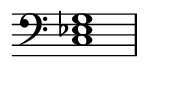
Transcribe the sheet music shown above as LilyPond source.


\version "2.24.0"

\paper {
  #(set-paper-size "custom")
  paper-width = 30\mm
  paper-height = 20\mm
  indent = 0\mm
  top-margin = 0\mm
  bottom-margin = 0\mm
  left-margin = 2\mm
  right-margin = 2\mm
}

\layout {
  \context {
    \Score
    \omit BarNumber
  }
}

\header {
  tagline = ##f
}

\fixed c, {
  \omit Staff.TimeSignature
  \clef bass
  \chordmode {
    c1:m
  }
}
